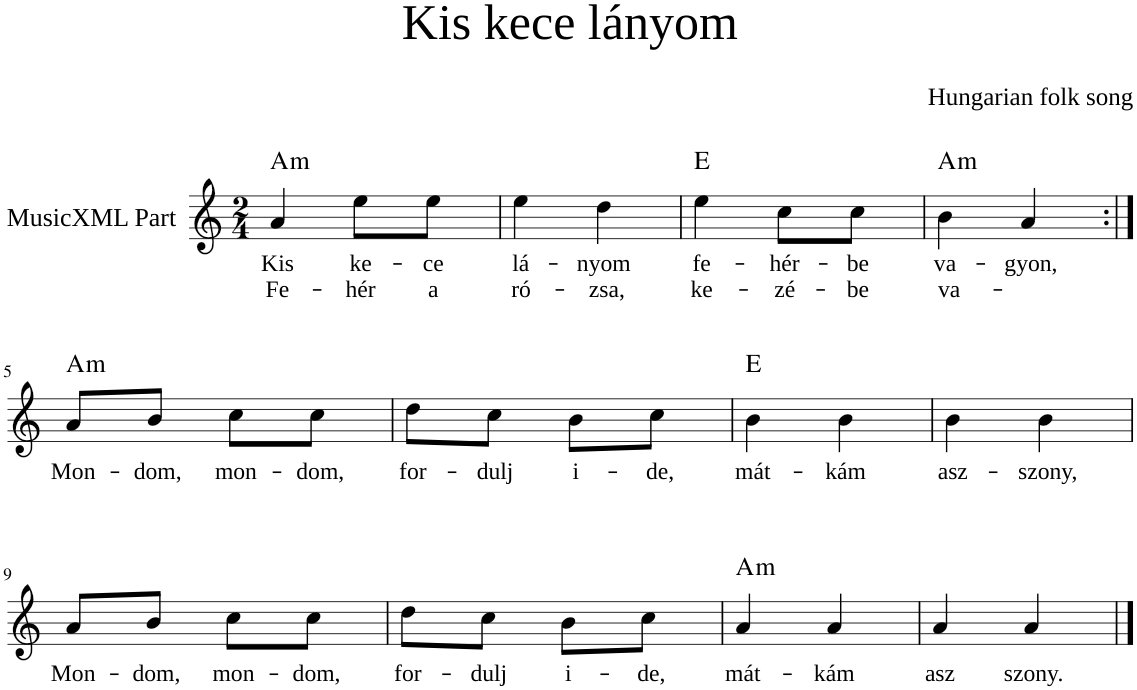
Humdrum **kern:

**kern	**text	**text	**harte
*part1	*part1	*part1	*part1
*staff1	*staff1	*staff1	*
*clefG2	*	*	*
*k[]	*	*	*
*M2/4	*	*	*
=1	=1	=1	=1
!	!LO:LY:b	!LO:LY:b	!LO:H:kt=m
4a/	Kis	Fe-	A:min
!	!LO:LY:b	!LO:LY:b	!
8ee\L	ke-	-hér	.
!	!LO:LY:b	!LO:LY:b	!
8ee\J	-ce	a	.
=2	=2	=2	=2
!	!LO:LY:b	!LO:LY:b	!
4ee\	lá-	ró-	.
!	!LO:LY:b	!LO:LY:b	!
4dd\	-nyom	-zsa,	.
=3	=3	=3	=3
!	!LO:LY:b	!LO:LY:b	!
4ee\	fe-	ke-	E:maj
!	!LO:LY:b	!LO:LY:b	!
8cc\L	-hér-	-zé-	.
!	!LO:LY:b	!LO:LY:b	!
8cc\J	-be	-be	.
=4	=4	=4	=4
!	!LO:LY:b	!LO:LY:b	!LO:H:kt=m
4b\	va-	va-	A:min
!	!LO:LY:b	!	!
4a/	-gyon,	.	.
!!LO:LB:g=z
=5:|!	=5:|!	=5:|!	=5:|!
!	!LO:LY:b	!	!LO:H:kt=m
8a/L	Mon-	.	A:min
!	!LO:LY:b	!	!
8b/J	-dom,	.	.
!	!LO:LY:b	!	!
8cc\L	mon-	.	.
!	!LO:LY:b	!	!
8cc\J	-dom,	.	.
=6	=6	=6	=6
!	!LO:LY:b	!	!
8dd\L	for-	.	.
!	!LO:LY:b	!	!
8cc\J	-dulj	.	.
!	!LO:LY:b	!	!
8b\L	i-	.	.
!	!LO:LY:b	!	!
8cc\J	-de,	.	.
=7	=7	=7	=7
!	!LO:LY:b	!	!
4b\	mát-	.	E:maj
!	!LO:LY:b	!	!
4b\	-kám	.	.
=8	=8	=8	=8
!	!LO:LY:b	!	!
4b\	asz-	.	.
!	!LO:LY:b	!	!
4b\	-szony,	.	.
!!LO:LB:g=z
=9	=9	=9	=9
!	!LO:LY:b	!	!
8a/L	Mon-	.	.
!	!LO:LY:b	!	!
8b/J	-dom,	.	.
!	!LO:LY:b	!	!
8cc\L	mon-	.	.
!	!LO:LY:b	!	!
8cc\J	-dom,	.	.
=10	=10	=10	=10
!	!LO:LY:b	!	!
8dd\L	for-	.	.
!	!LO:LY:b	!	!
8cc\J	-dulj	.	.
!	!LO:LY:b	!	!
8b\L	i-	.	.
!	!LO:LY:b	!	!
8cc\J	-de,	.	.
=11	=11	=11	=11
!	!LO:LY:b	!	!LO:H:kt=m
4a/	mát-	.	A:min
!	!LO:LY:b	!	!
4a/	-kám	.	.
=12	=12	=12	=12
!	!LO:LY:b	!	!
4a/	asz	.	.
!	!LO:LY:b	!	!
4a/	szony.	.	.
==	==	==	==
*-	*-	*-	*-
